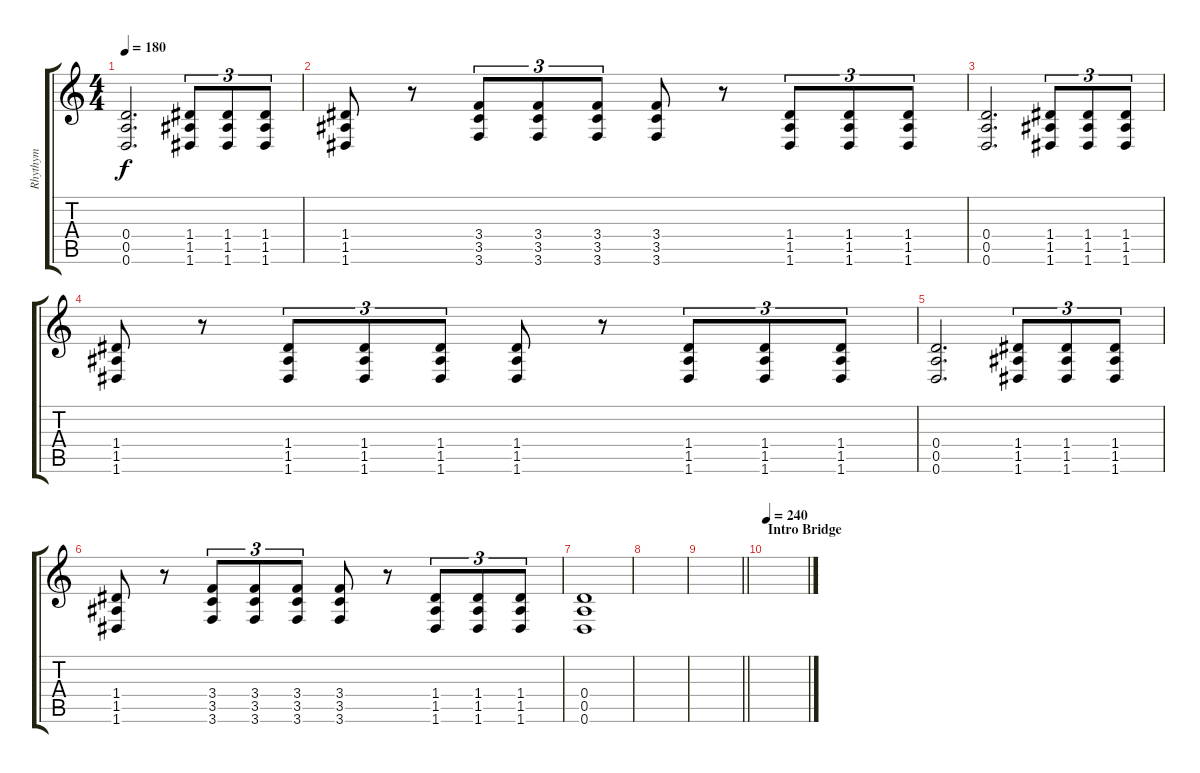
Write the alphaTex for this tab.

\track ("Rhythym" "Rhythym") {instrument distortionguitar}
\staff {score tabs}
\tuning (E4 B3 G3 D3 A2 D2) {hide}
\ts (4 4)
\tempo 180
\clef g2
\ks c
(0.4 0.5 0.6).2{d dy f} (1.4 1.5 1.6).8{tu (3 2)} (1.4 1.5 1.6).8{tu (3 2)} (1.4 1.5 1.6).8{tu (3 2)} |
(1.4 1.5 1.6).8 r.8 (3.4 3.5 3.6).8{tu (3 2)} (3.4 3.5 3.6).8{tu (3 2)} (3.4 3.5 3.6).8{tu (3 2)} (3.4 3.5 3.6).8 r.8 (1.4 1.5 1.6).8{tu (3 2)} (1.4 1.5 1.6).8{tu (3 2)} (1.4 1.5 1.6).8{tu (3 2)} |
(0.4 0.5 0.6).2{d} (1.4 1.5 1.6).8{tu (3 2)} (1.4 1.5 1.6).8{tu (3 2)} (1.4 1.5 1.6).8{tu (3 2)} |
(1.4 1.5 1.6).8 r.8 (1.4 1.5 1.6).8{tu (3 2)} (1.4 1.5 1.6).8{tu (3 2)} (1.4 1.5 1.6).8{tu (3 2)} (1.4 1.5 1.6).8 r.8 (1.4 1.5 1.6).8{tu (3 2)} (1.4 1.5 1.6).8{tu (3 2)} (1.4 1.5 1.6).8{tu (3 2)} |
(0.4 0.5 0.6).2{d} (1.4 1.5 1.6).8{tu (3 2)} (1.4 1.5 1.6).8{tu (3 2)} (1.4 1.5 1.6).8{tu (3 2)} |
(1.4 1.5 1.6).8 r.8 (3.4 3.5 3.6).8{tu (3 2)} (3.4 3.5 3.6).8{tu (3 2)} (3.4 3.5 3.6).8{tu (3 2)} (3.4 3.5 3.6).8 r.8 (1.4 1.5 1.6).8{tu (3 2)} (1.4 1.5 1.6).8{tu (3 2)} (1.4 1.5 1.6).8{tu (3 2)} |
(0.4 0.5 0.6).1 |
|
\barLineRight lightlight
|
\section ("" "Intro Bridge")
\tempo 240
